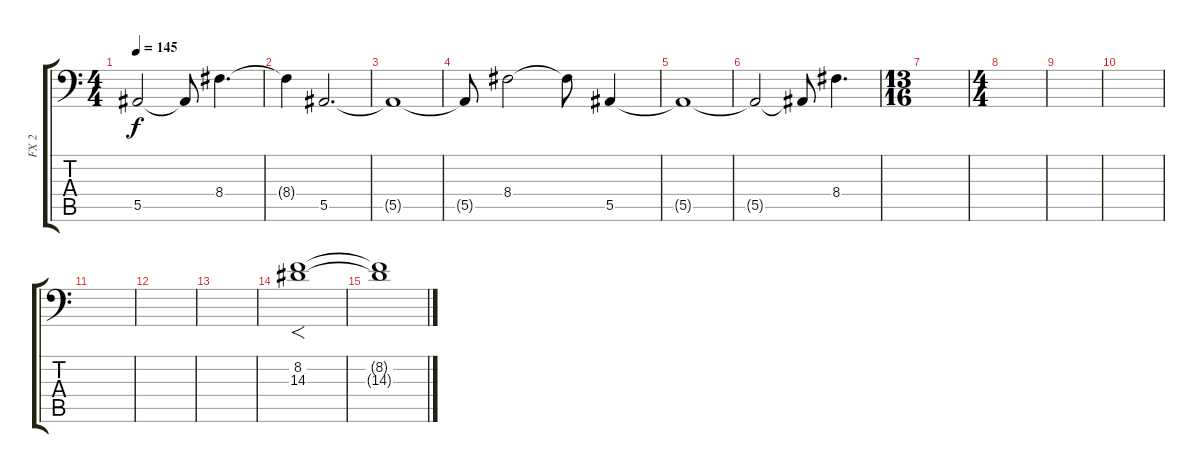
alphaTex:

\track ("FX 2" "FX 2") {instrument fx5brightness}
\staff {score tabs}
\tuning (E4 G3 Eb3 Bb2 F2 Bb1) {hide}
\ts (4 4)
\tempo 145
\clef f4
\ks c
5.5{t}.2{dy f} 5.5{t}.8 8.4.4{d} |
8.4{t}.4 5.5.2{d} |
5.5{t}.1 |
5.5{t}.8 8.4.2 8.4{t}.8 5.5.4 |
5.5{t}.1 |
5.5{t}.2 5.5{t}.8 8.4.4{d} |
\ts (13 16)
|
\ts (4 4)
|
|
|
|
|
|
(8.2 14.3).1{f volume 2 instrument stringensemble2} |
(8.2{t} 14.3{t}).1
